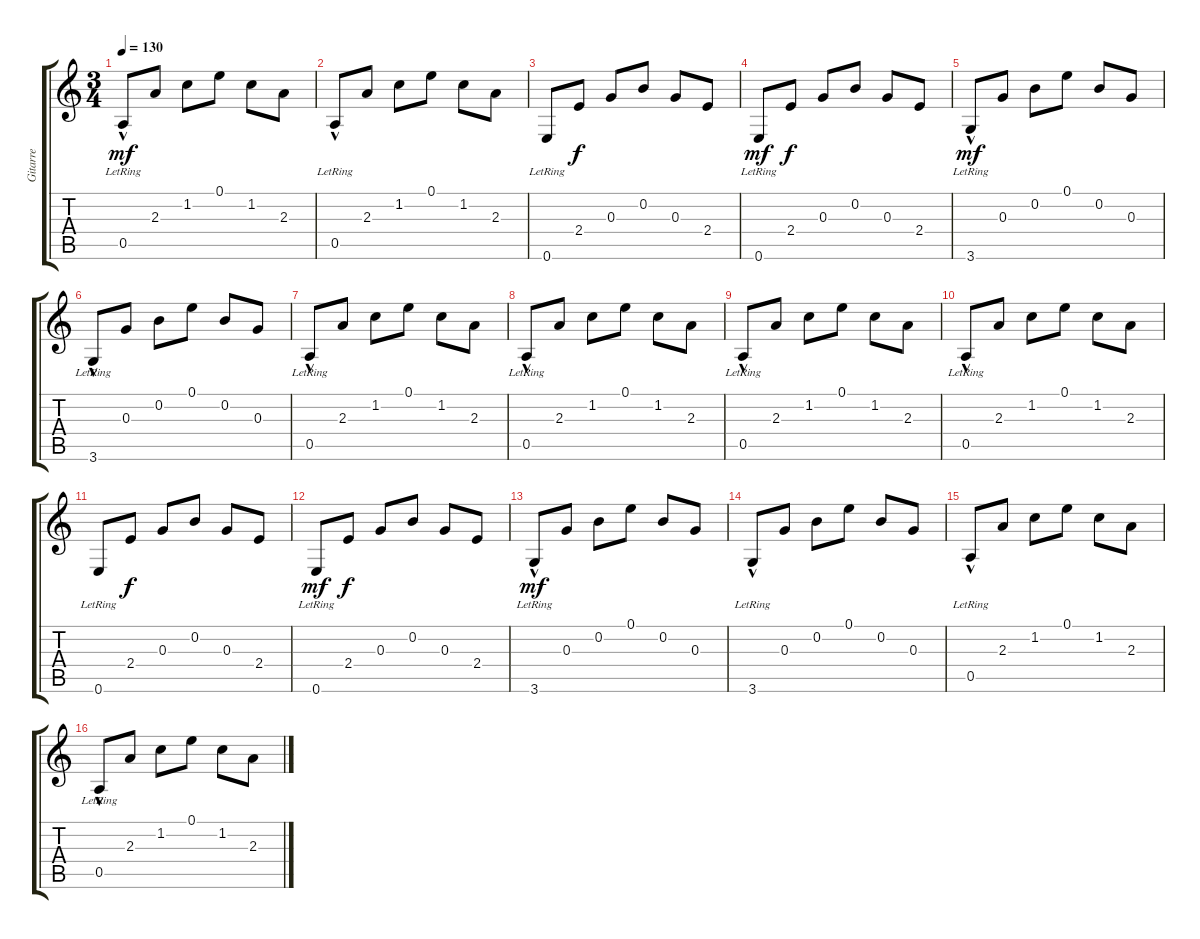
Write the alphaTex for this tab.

\track ("Gitarre" "Gitarre") {instrument acousticguitarnylon}
\staff {score tabs}
\tuning (E4 B3 G3 D3 A2 E2) {hide}
\ts (3 4)
\tempo 130
\clef g2
\ks c
0.5{hac lr}.8{dy mf} 2.3.8 1.2.8 0.1.8 1.2.8 2.3.8 |
0.5{hac lr}.8 2.3.8 1.2.8 0.1.8 1.2.8 2.3.8 |
0.6{lr}.8 2.4.8{dy f} 0.3.8 0.2.8 0.3.8 2.4.8 |
0.6{lr}.8{dy mf} 2.4.8{dy f} 0.3.8 0.2.8 0.3.8 2.4.8 |
3.6{hac lr}.8{dy mf} 0.3.8 0.2.8 0.1.8 0.2.8 0.3.8 |
3.6{hac lr}.8 0.3.8 0.2.8 0.1.8 0.2.8 0.3.8 |
0.5{hac lr}.8 2.3.8 1.2.8 0.1.8 1.2.8 2.3.8 |
0.5{hac lr}.8 2.3.8 1.2.8 0.1.8 1.2.8 2.3.8 |
0.5{hac lr}.8 2.3.8 1.2.8 0.1.8 1.2.8 2.3.8 |
0.5{hac lr}.8 2.3.8 1.2.8 0.1.8 1.2.8 2.3.8 |
0.6{lr}.8 2.4.8{dy f} 0.3.8 0.2.8 0.3.8 2.4.8 |
0.6{lr}.8{dy mf} 2.4.8{dy f} 0.3.8 0.2.8 0.3.8 2.4.8 |
3.6{hac lr}.8{dy mf} 0.3.8 0.2.8 0.1.8 0.2.8 0.3.8 |
3.6{hac lr}.8 0.3.8 0.2.8 0.1.8 0.2.8 0.3.8 |
0.5{hac lr}.8 2.3.8 1.2.8 0.1.8 1.2.8 2.3.8 |
0.5{hac lr}.8 2.3.8 1.2.8 0.1.8 1.2.8 2.3.8
